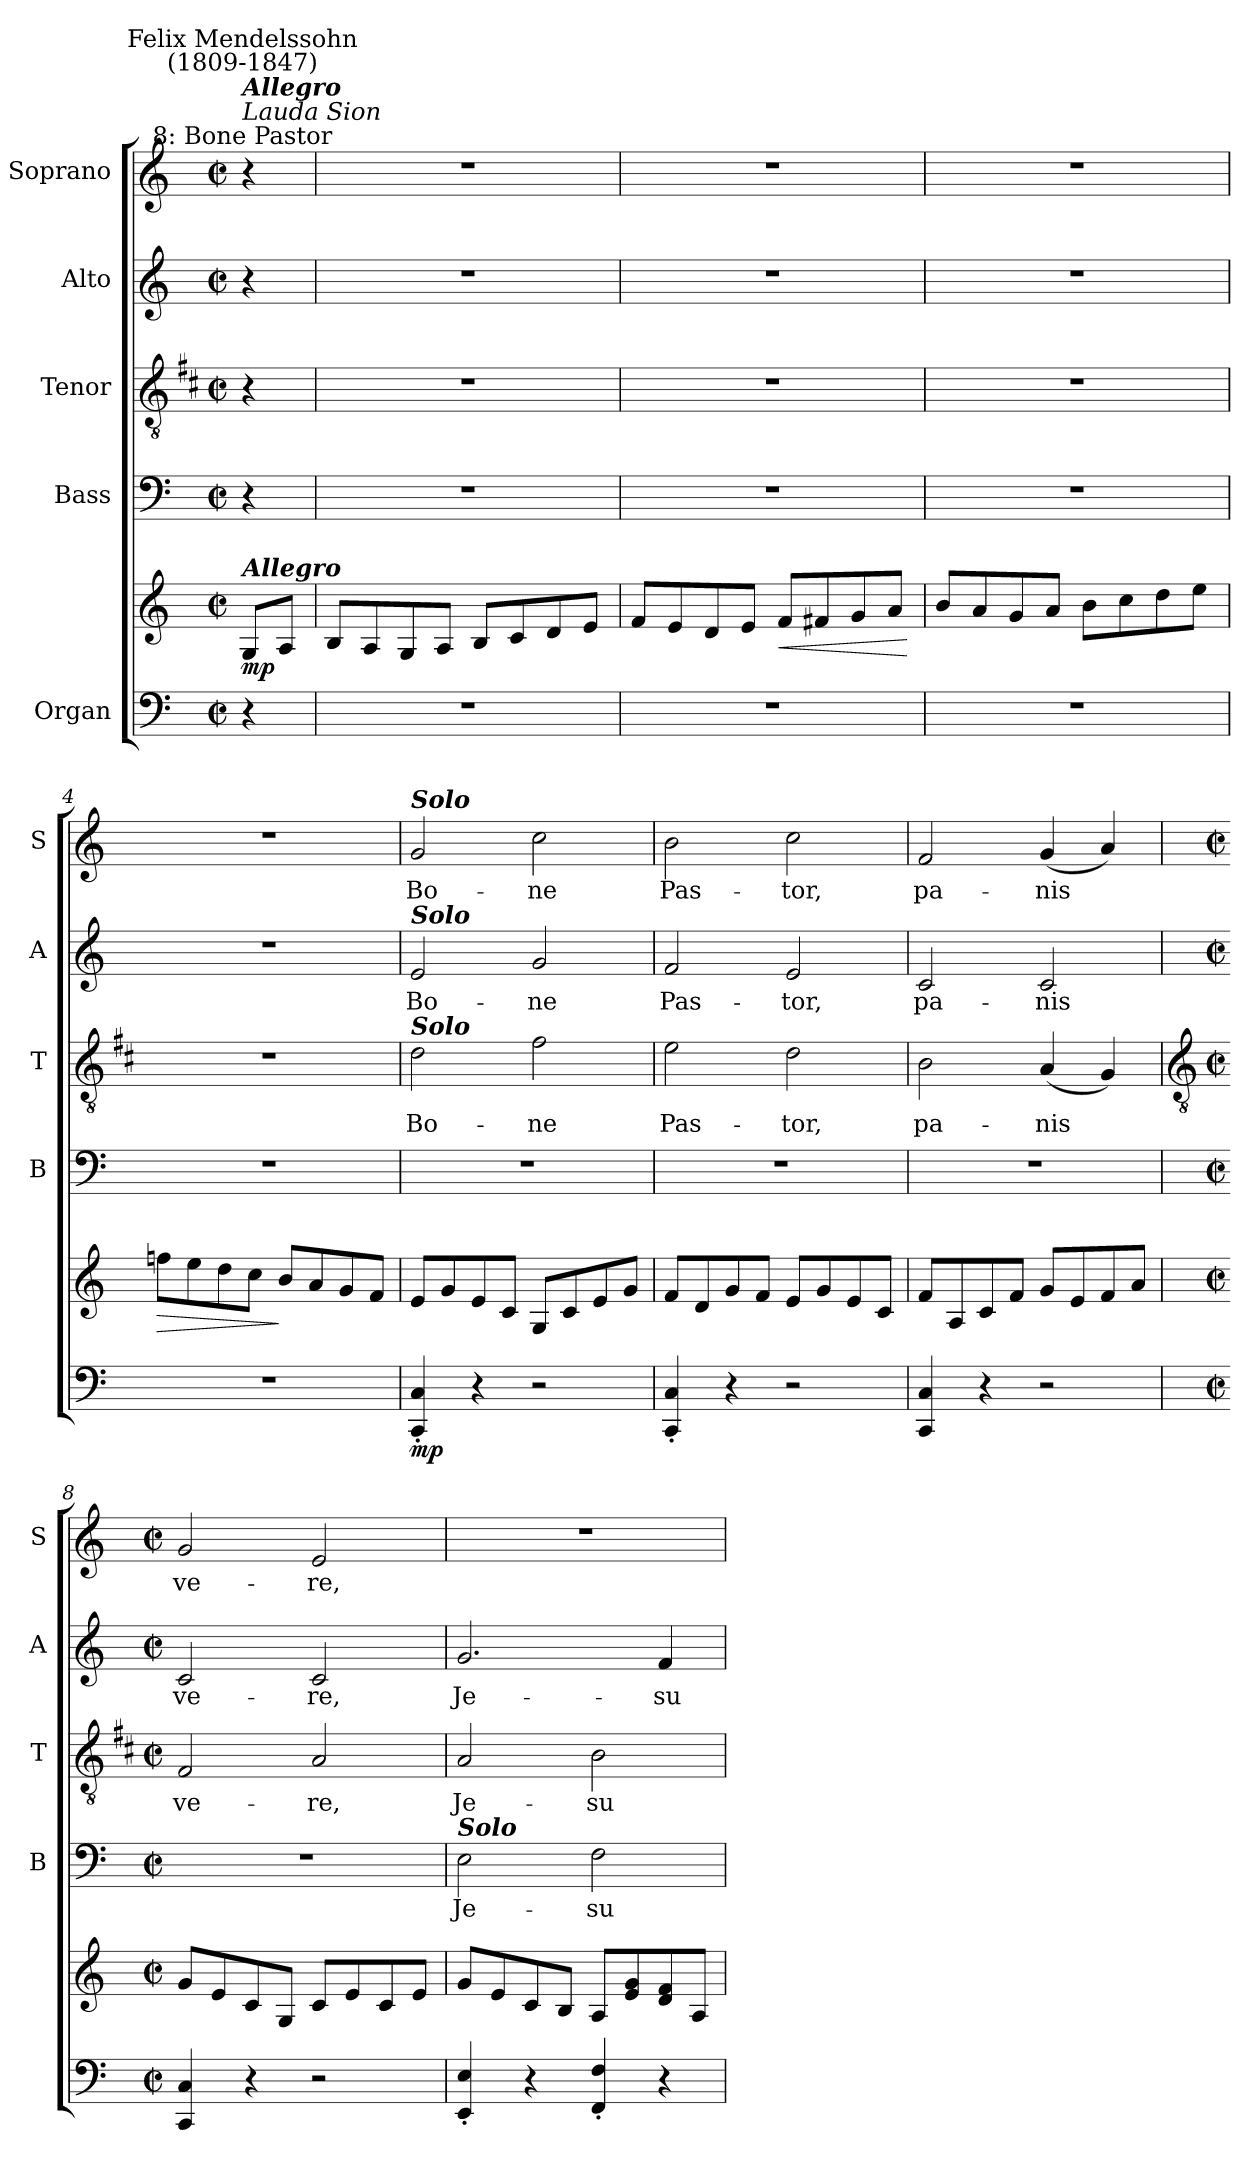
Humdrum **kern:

**kern	**kern	**dynam	**kern	**text	**kern	**text	**kern	**text	**kern	**text
*part5	*part5	*part5	*part4	*part4	*part3	*part3	*part2	*part2	*part1	*part1
*staff6	*staff5	*staff5/6	*staff4	*staff4	*staff3	*staff3	*staff2	*staff2	*staff1	*staff1
*I"Organ	*	*	*I"Bass	*	*I"Tenor	*	*I"Alto	*	*I"Soprano	*
*	*	*	*I'B	*	*I'T	*	*I'A	*	*I'S	*
*clefF4	*clefG2	*	*clefF4	*	*clefGv2	*	*clefG2	*	*clefG2	*
*	*	*	*	*	*ITrd1c2	*	*	*	*	*
*k[]	*k[]	*	*k[]	*	*k[]	*	*k[]	*	*k[]	*
*C:	*C:	*	*C:	*	*C:	*	*C:	*	*C:	*
*M2/2	*M2/2	*	*M2/2	*	*M2/2	*	*M2/2	*	*M2/2	*
*met(c|)	*met(c|)	*	*met(c|)	*	*met(c|)	*	*met(c|)	*	*met(c|)	*
=	=	=	=	=	=	=	=	=	=	=
!	!	!	!	!	!	!	!	!	!LO:TX:a:cj:t=8&colon; Bone Pastor	!
!	!	!	!	!	!	!	!	!	!LO:TX:a:i:t=Lauda Sion	!
!	!	!	!	!	!	!	!	!	!LO:TX:a:Bi:t=Allegro	!
!	!	!	!	!	!	!	!	!	!LO:TX:a:cj:t=Felix Mendelssohn\n(1809-1847)	!
!	!LO:TX:a:Bi:t=Allegro	!	!	!	!	!	!	!	!	!
!	!	!LO:DY:b	!	!	!	!	!	!	!	!
4r	8GL	mp	4r	.	4r	.	4r	.	4r	.
.	8AJ	.	.	.	.	.	.	.	.	.
=1	=1	=1	=1	=1	=1	=1	=1	=1	=1	=1
1r	8BL	.	1r	.	1r	.	1r	.	1r	.
.	8A	.	.	.	.	.	.	.	.	.
.	8G	.	.	.	.	.	.	.	.	.
.	8AJ	.	.	.	.	.	.	.	.	.
.	8BL	.	.	.	.	.	.	.	.	.
.	8c	.	.	.	.	.	.	.	.	.
.	8d	.	.	.	.	.	.	.	.	.
.	8eJ	.	.	.	.	.	.	.	.	.
=2	=2	=2	=2	=2	=2	=2	=2	=2	=2	=2
1r	8fL	.	1r	.	1r	.	1r	.	1r	.
.	8e	.	.	.	.	.	.	.	.	.
.	8d	.	.	.	.	.	.	.	.	.
.	8eJ	.	.	.	.	.	.	.	.	.
!	!	!LO:HP:b	!	!	!	!	!	!	!	!
.	8fL	<	.	.	.	.	.	.	.	.
.	8f#X	.	.	.	.	.	.	.	.	.
.	8g	.	.	.	.	.	.	.	.	.
.	8aJ	.	.	.	.	.	.	.	.	.
.	.	[	.	.	.	.	.	.	.	.
=3	=3	=3	=3	=3	=3	=3	=3	=3	=3	=3
1r	8bL	.	1r	.	1r	.	1r	.	1r	.
.	8a	.	.	.	.	.	.	.	.	.
.	8g	.	.	.	.	.	.	.	.	.
.	8aJ	.	.	.	.	.	.	.	.	.
.	8bL	.	.	.	.	.	.	.	.	.
.	8cc	.	.	.	.	.	.	.	.	.
.	8dd	.	.	.	.	.	.	.	.	.
.	8eeJ	.	.	.	.	.	.	.	.	.
=4	=4	=4	=4	=4	=4	=4	=4	=4	=4	=4
!	!	!LO:HP:b	!	!	!	!	!	!	!	!
1r	8ffnL	>	1r	.	1r	.	1r	.	1r	.
.	8ee	.	.	.	.	.	.	.	.	.
.	8dd	.	.	.	.	.	.	.	.	.
.	8ccJ	.	.	.	.	.	.	.	.	.
.	8bL	]	.	.	.	.	.	.	.	.
.	8a	.	.	.	.	.	.	.	.	.
.	8g	.	.	.	.	.	.	.	.	.
.	8fJ	.	.	.	.	.	.	.	.	.
=5	=5	=5	=5	=5	=5	=5	=5	=5	=5	=5
!	!	!	!	!	!	!	!	!	!LO:TX:a:Bi:t=Solo	!
!	!	!	!	!	!	!	!LO:TX:a:Bi:t=Solo	!	!	!
!	!	!	!	!	!LO:TX:a:Bi:t=Solo	!	!	!	!	!
!	!	!LO:DY:b=2	!	!	!	!LO:LY:b	!	!LO:LY:b	!	!LO:LY:b
4CC' 4C'	8eL	mp	1r	.	2c	Bo-	2e	Bo-	2g	Bo-
.	8g	.	.	.	.	.	.	.	.	.
4r	8e	.	.	.	.	.	.	.	.	.
.	8cJ	.	.	.	.	.	.	.	.	.
!	!	!	!	!	!	!LO:LY:b	!	!LO:LY:b	!	!LO:LY:b
2r	8GL	.	.	.	2e	-ne	2g	-ne	2cc	-ne
.	8c	.	.	.	.	.	.	.	.	.
.	8e	.	.	.	.	.	.	.	.	.
.	8gJ	.	.	.	.	.	.	.	.	.
=6	=6	=6	=6	=6	=6	=6	=6	=6	=6	=6
!	!	!	!	!	!	!LO:LY:b	!	!LO:LY:b	!	!LO:LY:b
4CC' 4C'	8fL	.	1r	.	2d	Pas-	2f	Pas-	2b	Pas-
.	8d	.	.	.	.	.	.	.	.	.
4r	8g	.	.	.	.	.	.	.	.	.
.	8fJ	.	.	.	.	.	.	.	.	.
!	!	!	!	!	!	!LO:LY:b	!	!LO:LY:b	!	!LO:LY:b
2r	8eL	.	.	.	2c	-tor,	2e	-tor,	2cc	-tor,
.	8g	.	.	.	.	.	.	.	.	.
.	8e	.	.	.	.	.	.	.	.	.
.	8cJ	.	.	.	.	.	.	.	.	.
=7	=7	=7	=7	=7	=7	=7	=7	=7	=7	=7
!	!	!	!	!	!	!LO:LY:b	!	!LO:LY:b	!	!LO:LY:b
4CC 4C	8fL	.	1r	.	2A	pa-	2c	pa-	2f	pa-
.	8A	.	.	.	.	.	.	.	.	.
4r	8c	.	.	.	.	.	.	.	.	.
.	8fJ	.	.	.	.	.	.	.	.	.
!	!	!	!	!	!	!LO:LY:b	!	!LO:LY:b	!	!LO:LY:b
2r	8gL	.	.	.	(<4G	-nis	2c	-nis	(<4g	-nis
.	8e	.	.	.	.	.	.	.	.	.
.	8f	.	.	.	4F)	.	.	.	4a)	.
.	8aJ	.	.	.	.	.	.	.	.	.
!!LO:LB:g=z
=8	=8	=8	=8	=8	=8	=8	=8	=8	=8	=8
*	*	*	*	*	*clefGv2	*	*	*	*	*
*M2/2	*M2/2	*	*M2/2	*	*M2/2	*	*M2/2	*	*M2/2	*
*met(c|)	*met(c|)	*	*met(c|)	*	*met(c|)	*	*met(c|)	*	*met(c|)	*
!	!	!	!	!	!	!LO:LY:b	!	!LO:LY:b	!	!LO:LY:b
4CC 4C	8gL	.	1r	.	2E	ve-	2c	ve-	2g	ve-
.	8e	.	.	.	.	.	.	.	.	.
4r	8c	.	.	.	.	.	.	.	.	.
.	8GJ	.	.	.	.	.	.	.	.	.
!	!	!	!	!	!	!LO:LY:b	!	!LO:LY:b	!	!LO:LY:b
2r	8cL	.	.	.	2G	-re,	2c	-re,	2e	-re,
.	8e	.	.	.	.	.	.	.	.	.
.	8c	.	.	.	.	.	.	.	.	.
.	8eJ	.	.	.	.	.	.	.	.	.
=9	=9	=9	=9	=9	=9	=9	=9	=9	=9	=9
!	!	!	!LO:TX:a:Bi:t=Solo	!	!	!	!	!	!	!
!	!	!	!	!LO:LY:b	!	!LO:LY:b	!	!LO:LY:b	!	!
4EE' 4E'	8gL	.	2E	Je-	2G	Je-	2.g	Je-	1r	.
.	8e	.	.	.	.	.	.	.	.	.
4r	8c	.	.	.	.	.	.	.	.	.
.	8BJ	.	.	.	.	.	.	.	.	.
!	!	!	!	!LO:LY:b	!	!LO:LY:b	!	!	!	!
4FF' 4F'	8AL	.	2F	-su	2A	-su	.	.	.	.
.	8e 8g	.	.	.	.	.	.	.	.	.
!	!	!	!	!	!	!	!	!LO:LY:b	!	!
4r	8d 8f	.	.	.	.	.	4f	-su	.	.
.	8AJ	.	.	.	.	.	.	.	.	.
=	=	=	=	=	=	=	=	=	=	=
*-	*-	*-	*-	*-	*-	*-	*-	*-	*-	*-
